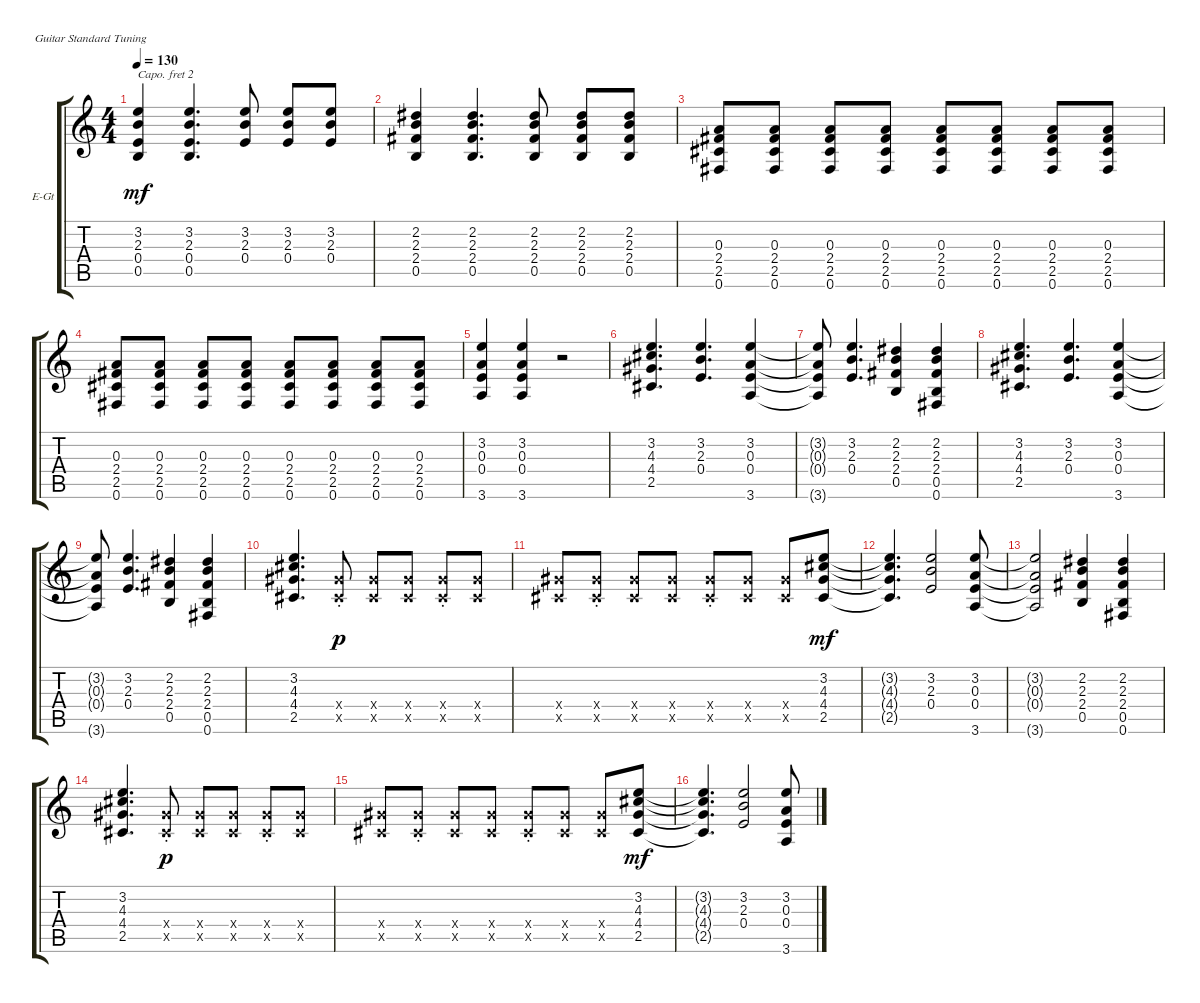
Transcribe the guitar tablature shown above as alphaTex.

\defaultSystemsLayout 4
\bracketExtendMode groupsimilarinstruments
\firstSystemTrackNameOrientation horizontal
\otherSystemsTrackNameOrientation horizontal
\track ("Electric Guitar" "E-Gt") {instrument distortionguitar}
\staff {score tabs}
\capo 2
\tuning (E4 B3 G3 D3 A2 E2)
\ts (4 4)
\tempo 130
\clef g2
\ks c
(0.4 2.3 3.2 0.5).4{dy mf} (0.4 2.3 3.2 0.5).4{d} (0.4 2.3 3.2).8 (0.4 2.3 3.2).8 (3.2 2.3 0.4).8 |
(0.5 2.4 2.3 2.2).4 (0.5 2.4 2.3 2.2).4{d} (0.5 2.4 2.3 2.2).8 (0.5 2.4 2.3 2.2).8 (2.2 2.3 2.4 0.5).8 |
(0.6 2.5 2.4 0.3).8 (0.6 2.5 2.4 0.3).8 (0.3 2.4 2.5 0.6).8 (0.6 2.5 2.4 0.3).8 (0.3 2.4 2.5 0.6).8 (0.6 2.5 2.4 0.3).8 (0.3 2.4 2.5 0.6).8 (0.6 2.5 2.4 0.3).8 |
(0.6 2.5 2.4 0.3).8 (0.6 2.5 2.4 0.3).8 (0.3 2.4 2.5 0.6).8 (0.6 2.5 2.4 0.3).8 (0.3 2.4 2.5 0.6).8 (0.6 2.5 2.4 0.3).8 (0.3 2.4 2.5 0.6).8 (0.6 2.5 2.4 0.3).8 |
(3.6 0.4 0.3 3.2).4 (3.2 0.3 0.4 3.6).4 r.2 |
(2.5 4.4 4.3 3.2).4{d} (3.2 2.3 0.4).4{d} (3.6 0.4 0.3 3.2).4 |
(3.2{t} 0.3{t} 0.4{t} 3.6{t}).8 (0.4 2.3 3.2).4{d} (0.5 2.4 2.3 2.2).4 (2.2 2.3 2.4 0.5 0.6).4 |
(2.5 4.4 4.3 3.2).4{d} (3.2 2.3 0.4).4{d} (3.6 0.4 0.3 3.2).4 |
(3.2{t} 0.3{t} 0.4{t} 3.6{t}).8 (0.4 2.3 3.2).4{d} (0.5 2.4 2.3 2.2).4 (2.2 2.3 2.4 0.5 0.6).4 |
(2.5 4.4 4.3 3.2).4{d} (2.5{st x} 4.4{x}).8{dy p} (4.4{x} 2.5{x}).8 (2.5{x} 4.4{x}).8 (2.5{st x} 4.4{x}).8 (2.5{x} 4.4{x}).8 |
(2.5{x} 4.4{x}).8 (4.4{x} 2.5{st x}).8 (2.5{x} 4.4{x}).8 (2.5{x} 4.4{x}).8 (2.5{st x} 4.4{x}).8 (2.5{x} 4.4{x}).8 (4.4{x} 2.5{x}).8 (2.5 4.4 4.3 3.2).8{dy mf} |
(2.5{t} 4.4{t} 4.3{t} 3.2{t}).4{d} (0.4 2.3 3.2).2 (3.6 0.4 0.3 3.2).8 |
(3.6{t} 0.4{t} 0.3{t} 3.2{t}).2 (0.5 2.4 2.3 2.2).4 (2.2 2.3 2.4 0.5 0.6).4 |
(2.5 4.4 4.3 3.2).4{d} (2.5{st x} 4.4{x}).8{dy p} (4.4{x} 2.5{x}).8 (2.5{x} 4.4{x}).8 (2.5{st x} 4.4{x}).8 (2.5{x} 4.4{x}).8 |
(2.5{x} 4.4{x}).8 (4.4{x} 2.5{st x}).8 (2.5{x} 4.4{x}).8 (2.5{x} 4.4{x}).8 (2.5{st x} 4.4{x}).8 (2.5{x} 4.4{x}).8 (4.4{x} 2.5{x}).8 (2.5 4.4 4.3 3.2).8{dy mf} |
(2.5{t} 4.4{t} 4.3{t} 3.2{t}).4{d} (0.4 2.3 3.2).2 (3.6 0.4 0.3 3.2).8
